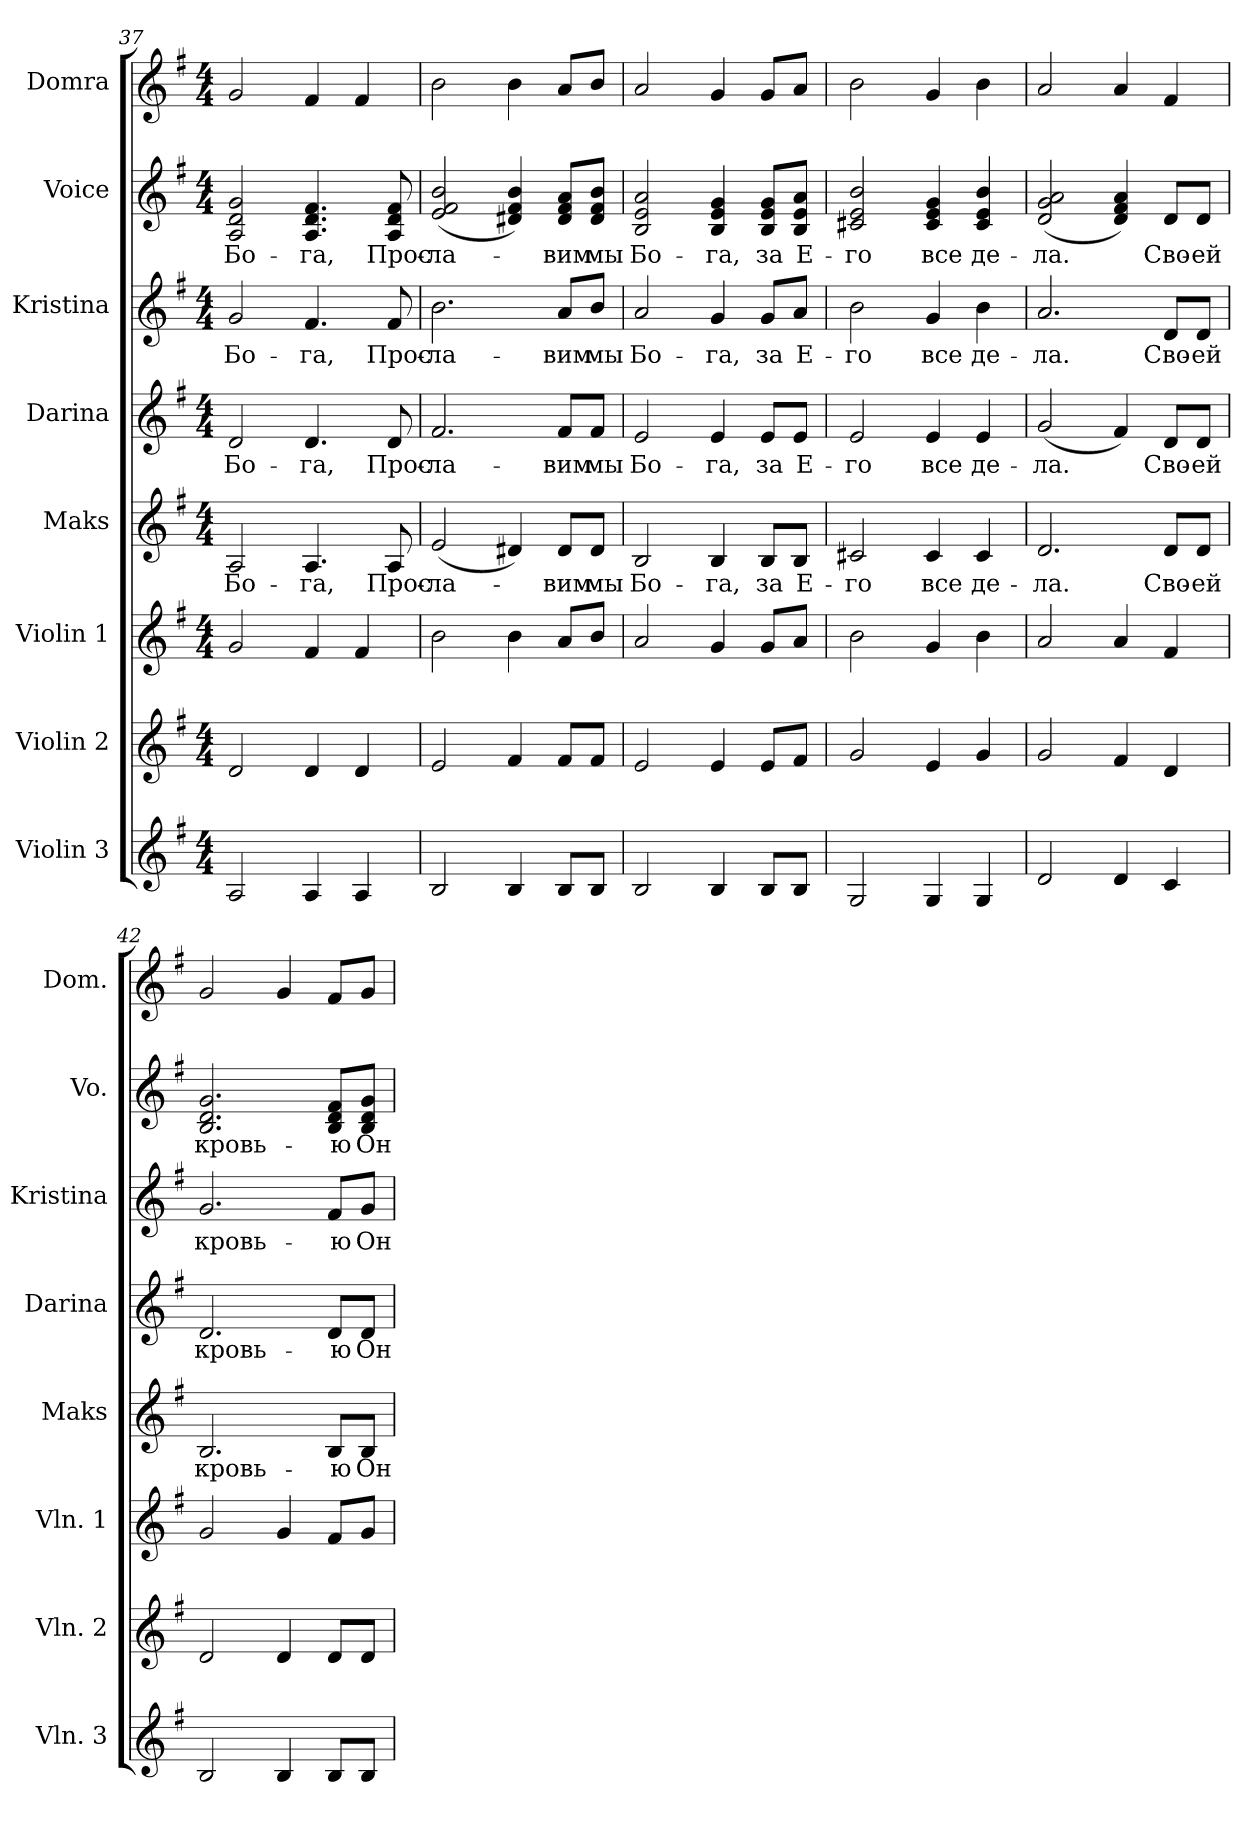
**kern	**kern	**kern	**kern	**text	**kern	**text	**kern	**text	**kern	**text	**kern
*part8	*part7	*part6	*part5	*part5	*part4	*part4	*part3	*part3	*part2	*part2	*part1
*staff8	*staff7	*staff6	*staff5	*staff5	*staff4	*staff4	*staff3	*staff3	*staff2	*staff2	*staff1
*I"Violin 3	*I"Violin 2	*I"Violin 1	*I"Maks	*	*I"Darina	*	*I"Kristina	*	*I"Voice	*	*I"Domra
*I'Vln. 3	*I'Vln. 2	*I'Vln. 1	*I'Maks	*	*I'Darina	*	*I'Kristina	*	*I'Vo.	*	*I'Dom.
*clefG2	*clefG2	*clefG2	*clefG2	*	*clefG2	*	*clefG2	*	*clefG2	*	*clefG2
*k[f#]	*k[f#]	*k[f#]	*k[f#]	*	*k[f#]	*	*k[f#]	*	*k[f#]	*	*k[f#]
*M4/4	*M4/4	*M4/4	*M4/4	*	*M4/4	*	*M4/4	*	*M4/4	*	*M4/4
=37	=37	=37	=37	=37	=37	=37	=37	=37	=37	=37	=37
!	!	!	!	!LO:LY:b	!	!LO:LY:b	!	!LO:LY:b	!	!LO:LY:b	!
2A/	2d/	2g/	2A/	Бо-	2d/	Бо-	2g/	Бо-	2A/ 2d/ 2g/	Бо-	2g/
!	!	!	!	!LO:LY:b	!	!LO:LY:b	!	!LO:LY:b	!	!LO:LY:b	!
4A/	4d/	4f#/	4.A/	-га,	4.d/	-га,	4.f#/	-га,	4.A/ 4.d/ 4.f#/	-га,	4f#/
4A/	4d/	4f#/	.	.	.	.	.	.	.	.	4f#/
!	!	!	!	!LO:LY:b	!	!LO:LY:b	!	!LO:LY:b	!	!LO:LY:b	!
.	.	.	8A/	Прос-	8d/	Прос-	8f#/	Прос-	8A/ 8d/ 8f#/	Прос-	.
!!LO:PB:g=z
=38	=38	=38	=38	=38	=38	=38	=38	=38	=38	=38	=38
!	!	!	!	!LO:LY:b	!	!LO:LY:b	!	!LO:LY:b	!	!LO:LY:b	!
2B/	2e/	2b\	(<2e/	-ла-	2.f#/	-ла-	2.b\	-ла-	(<2e/ 2f#/ 2b/	-ла-	2b\
4B/	4f#/	4b\	4d#X/)	.	.	.	.	.	4d#X/ 4f#/ 4b/)	.	4b\
!	!	!	!	!LO:LY:b	!	!LO:LY:b	!	!LO:LY:b	!	!LO:LY:b	!
8B/L	8f#/L	8a/L	8d#/L	-вим	8f#/L	-вим	8a/L	-вим	8d#/ 8f#/ 8a/L	-вим	8a/L
!	!	!	!	!LO:LY:b	!	!LO:LY:b	!	!LO:LY:b	!	!LO:LY:b	!
8B/J	8f#/J	8b/J	8d#/J	мы	8f#/J	мы	8b/J	мы	8d#/ 8f#/ 8b/J	мы	8b/J
=39	=39	=39	=39	=39	=39	=39	=39	=39	=39	=39	=39
!	!	!	!	!LO:LY:b	!	!LO:LY:b	!	!LO:LY:b	!	!LO:LY:b	!
2B/	2e/	2a/	2B/	Бо-	2e/	Бо-	2a/	Бо-	2B/ 2e/ 2a/	Бо-	2a/
!	!	!	!	!LO:LY:b	!	!LO:LY:b	!	!LO:LY:b	!	!LO:LY:b	!
4B/	4e/	4g/	4B/	-га,	4e/	-га,	4g/	-га,	4B/ 4e/ 4g/	-га,	4g/
!	!	!	!	!LO:LY:b	!	!LO:LY:b	!	!LO:LY:b	!	!LO:LY:b	!
8B/L	8e/L	8g/L	8B/L	за	8e/L	за	8g/L	за	8B/ 8e/ 8g/L	за	8g/L
!	!	!	!	!LO:LY:b	!	!LO:LY:b	!	!LO:LY:b	!	!LO:LY:b	!
8B/J	8f#/J	8a/J	8B/J	Е-	8e/J	Е-	8a/J	Е-	8B/ 8e/ 8a/J	Е-	8a/J
=40	=40	=40	=40	=40	=40	=40	=40	=40	=40	=40	=40
!	!	!	!	!LO:LY:b	!	!LO:LY:b	!	!LO:LY:b	!	!LO:LY:b	!
2G/	2g/	2b\	2c#X/	-го	2e/	-го	2b\	-го	2c#X/ 2e/ 2b/	-го	2b\
!	!	!	!	!LO:LY:b	!	!LO:LY:b	!	!LO:LY:b	!	!LO:LY:b	!
4G/	4e/	4g/	4c#/	все	4e/	все	4g/	все	4c#/ 4e/ 4g/	все	4g/
!	!	!	!	!LO:LY:b	!	!LO:LY:b	!	!LO:LY:b	!	!LO:LY:b	!
4G/	4g/	4b\	4c#/	де-	4e/	де-	4b\	де-	4c#/ 4e/ 4b/	де-	4b\
=41	=41	=41	=41	=41	=41	=41	=41	=41	=41	=41	=41
!	!	!	!	!LO:LY:b	!	!LO:LY:b	!	!LO:LY:b	!	!LO:LY:b	!
2d/	2g/	2a/	2.d/	-ла.	(<2g/	-ла.	2.a/	-ла.	(<2d/ 2g/ 2a/	-ла.	2a/
4d/	4f#/	4a/	.	.	4f#/)	.	.	.	4d/ 4f#/ 4a/)	.	4a/
!	!	!	!	!LO:LY:b	!	!LO:LY:b	!	!LO:LY:b	!	!LO:LY:b	!
4c/	4d/	4f#/	8d/L	Сво-	8d/L	Сво-	8d/L	Сво-	8d/L	Сво-	4f#/
!	!	!	!	!LO:LY:b	!	!LO:LY:b	!	!LO:LY:b	!	!LO:LY:b	!
.	.	.	8d/J	-ей	8d/J	-ей	8d/J	-ей	8d/J	-ей	.
=42	=42	=42	=42	=42	=42	=42	=42	=42	=42	=42	=42
!	!	!	!	!LO:LY:b	!	!LO:LY:b	!	!LO:LY:b	!	!LO:LY:b	!
2B/	2d/	2g/	2.B/	кровь-	2.d/	кровь-	2.g/	кровь-	2.B/ 2.d/ 2.g/	кровь-	2g/
4B/	4d/	4g/	.	.	.	.	.	.	.	.	4g/
!	!	!	!	!LO:LY:b	!	!LO:LY:b	!	!LO:LY:b	!	!LO:LY:b	!
8B/L	8d/L	8f#/L	8B/L	-ю	8d/L	-ю	8f#/L	-ю	8B/ 8d/ 8f#/L	-ю	8f#/L
!	!	!	!	!LO:LY:b	!	!LO:LY:b	!	!LO:LY:b	!	!LO:LY:b	!
8B/J	8d/J	8g/J	8B/J	Он	8d/J	Он	8g/J	Он	8B/ 8d/ 8g/J	Он	8g/J
=	=	=	=	=	=	=	=	=	=	=	=
*-	*-	*-	*-	*-	*-	*-	*-	*-	*-	*-	*-
